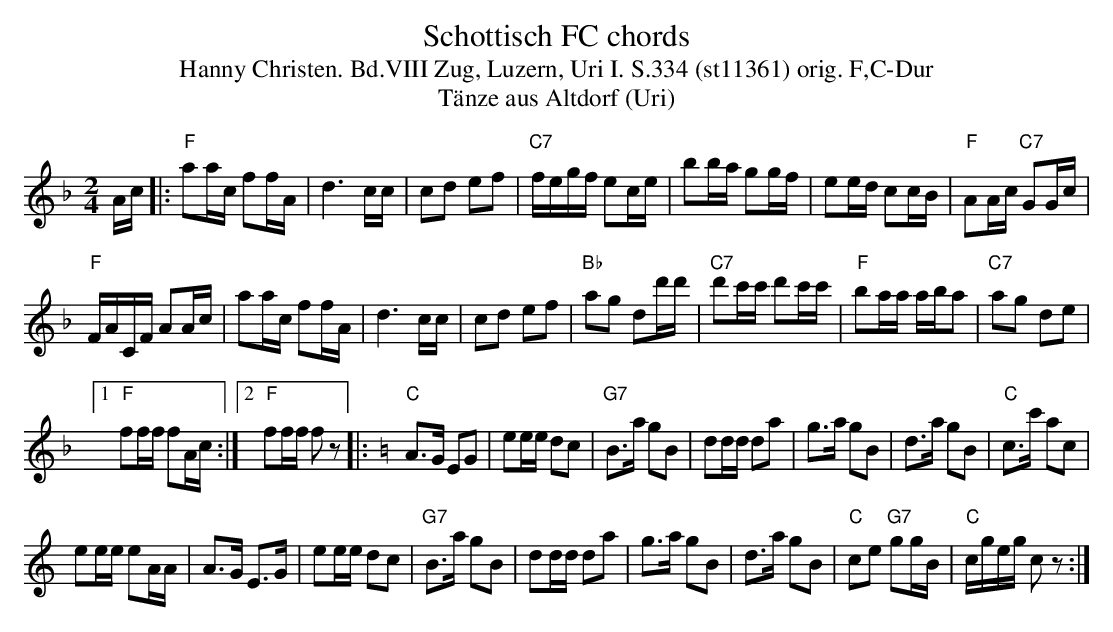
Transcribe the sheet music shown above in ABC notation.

X:1
T: Schottisch FC chords
T:Hanny Christen. Bd.VIII Zug, Luzern, Uri I. S.334 (st11361) orig. F,C-Dur
T: T\"anze aus Altdorf (Uri)
M:2/4
L:1/16
K:F %%MIDI gchordon
Ac |: "F"a2ac f2fA | d6cc | c2d2 e2f2 | "C7"fegf e2ce | b2ba g2gf | e2ed c2cB | "F"A2Ac "C7"G2Gc |
"F"FACF A2Ac | a2ac f2fA | d6cc | c2d2 e2f2 | "Bb"a2g2 d2d'd' | "C7"d'2c'c' d'2c'c' | "F"b2aa  aba2 | "C7"a2g2 d2e2 |1
"F"f2ff f2Ac :|2 "F"f2ff f2z2 |: [K:C] [L:1/8] "C"A>G EG | ee/e/ dc | "G7"B>a gB | dd/d/ da | g>a gB | d>a gB | "C"c>c' ac |
ee/e/ eA/A/ | A>G E>G | ee/e/ dc | "G7"B>a gB | dd/d/ da | g>a gB | d>a gB | "C"ce "G7"gg/B/ | "C"c/g/e/g/ cz :|
